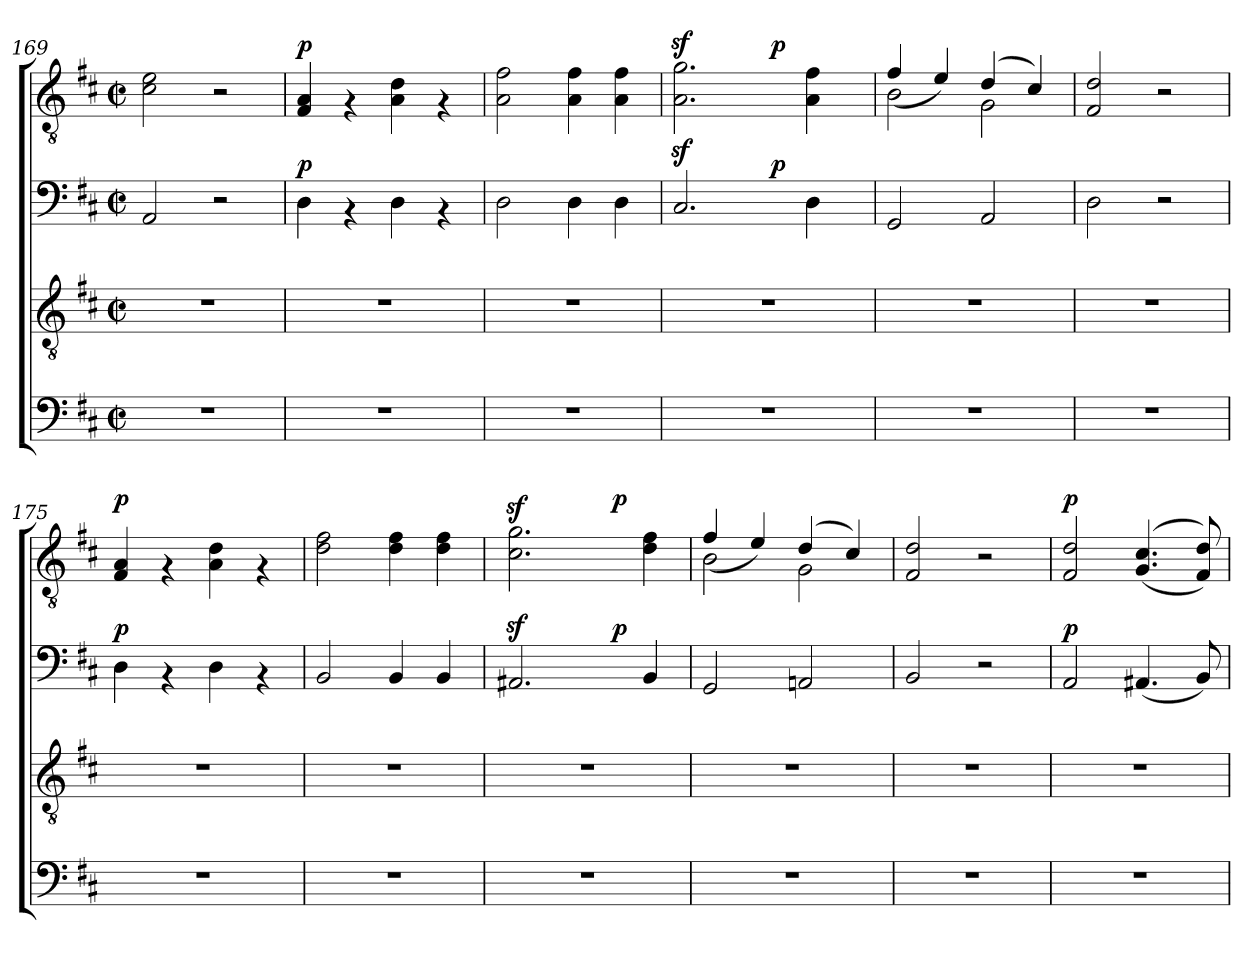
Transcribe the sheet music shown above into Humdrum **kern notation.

**kern	**kern	**kern	**dynam	**kern	**dynam
*part4	*part3	*part2	*part2	*part1	*part1
*staff4	*staff3	*staff2	*staff2	*staff1	*staff1
*clefF4	*clefGv2	*clefF4	*	*clefGv2	*
*k[f#c#]	*k[f#c#]	*k[f#c#]	*	*k[f#c#]	*
*D:	*D:	*D:	*	*D:	*
*M2/2	*M2/2	*M2/2	*	*M2/2	*
*met(c|)	*met(c|)	*met(c|)	*	*met(c|)	*
=169	=169	=169	=169	=169	=169
1r	1r	2AA/	.	2c#\ 2e\	.
.	.	2r	.	2r	.
!!LO:LB:g=z
=170	=170	=170	=170	=170	=170
!	!	!	!LO:DY:a	!	!LO:DY:a
1r	1r	4D\	p	4F#/ 4A/	p
.	.	4rAA	.	4rF	.
.	.	4D\	.	4A\ 4d\	.
.	.	4rAA	.	4rF	.
=171	=171	=171	=171	=171	=171
1r	1r	2D\	.	2A\ 2f#\	.
.	.	4D\	.	4A\ 4f#\	.
.	.	4D\	.	4A\ 4f#\	.
=172	=172	=172	=172	=172	=172
*	*	*^	*	*^	*
1r	1r	2.C#z>/	2ryy	.	2.A\z> 2.g\z>	2ryy	.
.	.	.	16.ryy	.	.	16.ryy	.
!	!	!	!	!LO:DY:a	!	!	!LO:DY:a
.	.	.	4ryy	p	.	4ryy	p
.	.	4D\	.	.	4A\ 4f#\	.	.
.	.	.	8ryy	.	.	8ryy	.
.	.	.	32ryy	.	.	32ryy	.
*	*	*v	*v	*	*	*	*
=173	=173	=173	=173	=173	=173	=173
1r	1r	2GG/	.	2B\	(4f#/	.
.	.	.	.	.	4e/)	.
.	.	2AA/	.	(4d/	2G\	.
.	.	.	.	4c#/)	.	.
*	*	*	*	*v	*v	*
=174	=174	=174	=174	=174	=174
1r	1r	2D\	.	2F#/ 2d/	.
.	.	2r	.	2r	.
!!LO:LB:g=z
=175	=175	=175	=175	=175	=175
!	!	!	!LO:DY:a	!	!LO:DY:a
1r	1r	4D\	p	4F#/ 4A/	p
.	.	4rAA	.	4rF	.
.	.	4D\	.	4A\ 4d\	.
.	.	4rAA	.	4rF	.
=176	=176	=176	=176	=176	=176
1r	1r	2BB/	.	2d\ 2f#\	.
.	.	4BB/	.	4d\ 4f#\	.
.	.	4BB/	.	4d\ 4f#\	.
=177	=177	=177	=177	=177	=177
*	*	*^	*	*^	*
1r	1r	2.AA#Xz>/	2ryy	.	2.c#\z> 2.g\z>	2ryy	.
.	.	.	8ryy	.	.	8ryy	.
!	!	!	!	!LO:DY:a	!	!	!LO:DY:a
.	.	.	4.ryy	p	.	4.ryy	p
.	.	4BB/	.	.	4d\ 4f#\	.	.
*	*	*v	*v	*	*	*	*
=178	=178	=178	=178	=178	=178	=178
1r	1r	2GG/	.	2B\	(4f#/	.
.	.	.	.	.	4e/)	.
.	.	2AAn/	.	(4d/	2G\	.
.	.	.	.	4c#/)	.	.
*	*	*	*	*v	*v	*
=179	=179	=179	=179	=179	=179
1r	1r	2BB/	.	2F#/ 2d/	.
.	.	2r	.	2r	.
!!LO:LB:g=z
=180	=180	=180	=180	=180	=180
!	!	!	!LO:DY:a	!	!LO:DY:a
1r	1r	2AA/	p	2F#/ 2d/	p
.	.	(<4.AA#X/	.	((<4.G/ 4.c#/	.
.	.	8BB/)	.	8F#/ 8d/))	.
=	=	=	=	=	=
*-	*-	*-	*-	*-	*-
